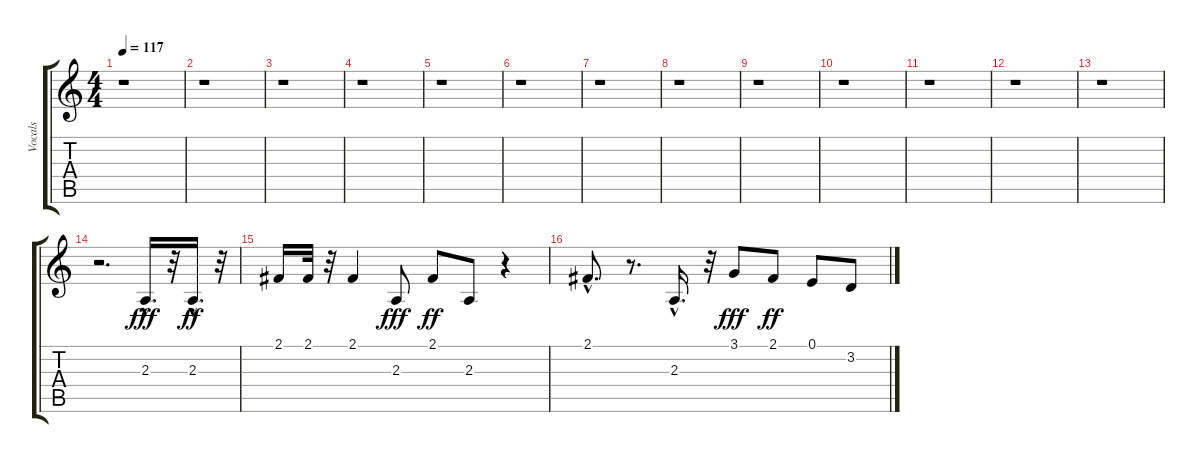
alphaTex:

\track ("Vocals" "Vocals") {instrument tangoaccordion}
\staff {score tabs}
\tuning (E4 B3 G3 D3 A2 E2) {hide}
\ts (4 4)
\tempo 117
\clef g2
\ks c
r.1{dy f} |
r.1 |
r.1 |
r.1 |
r.1 |
r.1 |
r.1 |
r.1 |
r.1 |
r.1 |
r.1 |
r.1 |
r.1 |
r.2{d} 2.3{hac}.16{d dy fff} r.32 2.3{hac}.16{d dy ff} r.32 |
2.1.16 2.1.32 r.32 2.1.4 2.3.8{dy fff} 2.1.8{dy ff} 2.3.8 r.4 |
2.1{hac}.8{d} r.8{d} 2.3{hac}.16{d} r.32 3.1.8{dy fff} 2.1.8{dy ff} 0.1.8 3.2.8
